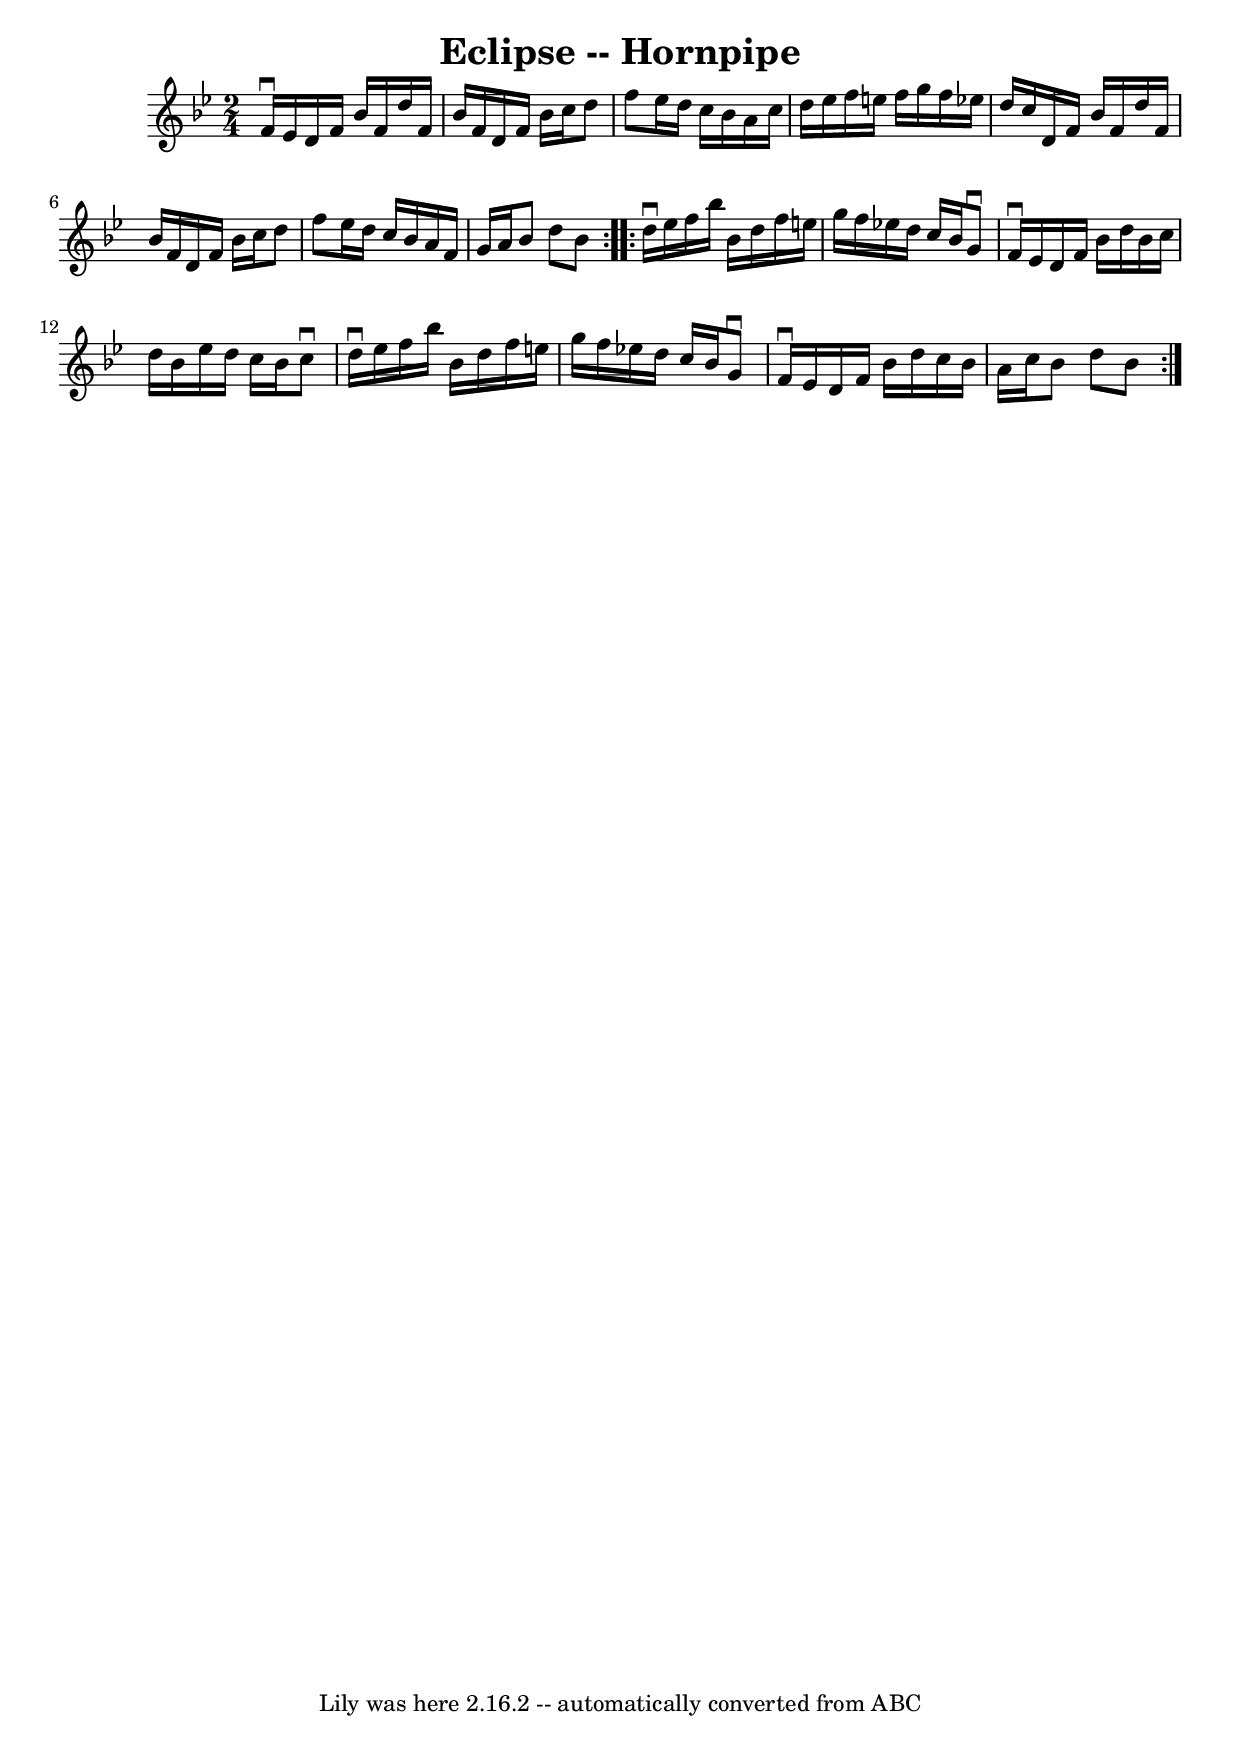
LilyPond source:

\version "2.7.40"
\include "Mammoth.ily"
\header {
	%% book = "Ryan's Mammoth Collection"
	crossRefNumber = "1"
	footnotes = "\\\\135 784"
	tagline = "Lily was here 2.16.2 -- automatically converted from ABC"
	title = "Eclipse -- Hornpipe"
}
voicedefault =  {


\repeat volta 2 {
\time 2/4 
\key bes \major f'16^\downbow ees'16  |
 d'16 f'16  
 bes'16 f'16 d''16 f'16 bes'16 f'16    |
 d'16 f'16  
 bes'16 c''16 d''8 f''8    |
 ees''16 d''16 c''16    
bes'16 a'16 c''16 d''16 ees''16    |
 f''16 e''16    
f''16 g''16 f''16 ees''!16 d''16 c''16    |
 d'16    
f'16 bes'16 f'16 d''16 f'16 bes'16 f'16    |
 d'16    
f'16 bes'16 c''16 d''8 f''8    |
 ees''16 d''16 c''16 
 bes'16 a'16 f'16 g'16 a'16    |
 bes'8 d''8 bes'8  
}     \repeat volta 2 { d''16^\downbow ees''16  |
 f''16    
bes''16 bes'16 d''16 f''16 e''16 g''16 f''16    |
   
ees''!16 d''16 c''16 bes'16 g'8^\downbow f'16^\downbow ees'16 
   |
 d'16 f'16 bes'16 d''16 bes'16 c''16 d''16    
bes'16    |
 ees''16 d''16 c''16 bes'16 c''8^\downbow   
d''16^\downbow ees''16    |
 f''16 bes''16 bes'16 d''16   
 f''16 e''16 g''16 f''16    |
 ees''!16 d''16 c''16    
bes'16 g'8^\downbow f'16^\downbow ees'16    |
 d'16 f'16    
bes'16 d''16 c''16 bes'16 a'16 c''16    |
 bes'8 d''8 
 bes'8  }   
}

\score{
    <<

	\context Staff="default"
	{
	    \voicedefault 
	}

    >>
	\layout {
	}
	\midi {}
}
